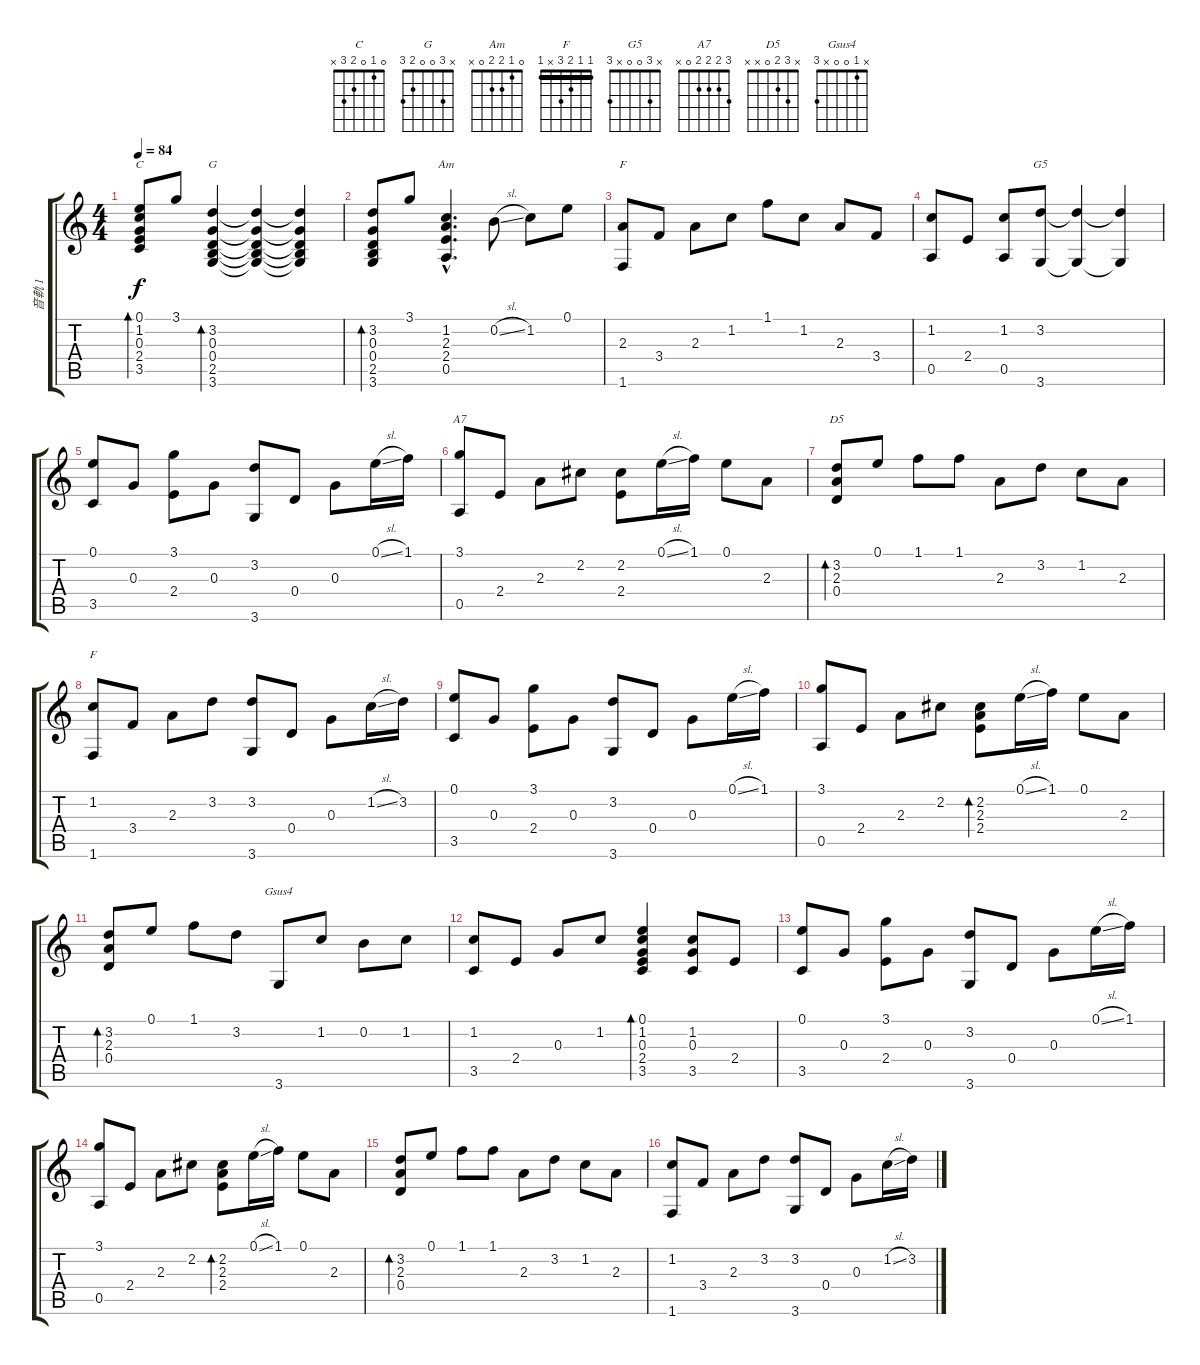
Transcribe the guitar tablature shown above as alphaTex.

\track ("音軌 1" "音軌 1") {instrument acousticguitarnylon}
\staff {score tabs}
\tuning (E4 B3 G3 D3 A2 E2) {hide}
\chord ("C" 0 1 0 2 3 x)
\chord ("G" x 3 0 0 2 3)
\chord ("Am" 0 1 2 2 0 x)
\chord ("F" 1 1 2 3 3 1) {barre 1}
\chord ("G5" x 3 0 0 x 3)
\chord ("A7" 3 2 2 2 0 x)
\chord ("D5" x 3 2 0 x x)
\chord ("F" 1 1 2 3 x 1) {barre 1}
\chord ("Gsus4" x 1 0 0 x 3)
\ts (4 4)
\tempo 84
\clef g2
\ks c
(0.1 1.2 0.3 2.4 3.5).8{bd 240 ch "C" dy f instrument acousticguitarnylon} 3.1.8 (3.2 0.3 0.4 2.5 3.6).4{bd 480 ch "G"} (3.2{t} 0.3{t} 0.4{t} 2.5{t} 3.6{t}).4 (3.2{t} 0.3{t} 0.4{t} 2.5{t} 3.6{t}).4 |
(3.2 0.3 0.4 2.5 3.6).8{bd 240} 3.1.8 (1.2{hac} 2.3{hac} 2.4{hac} 0.5{hac}).4{d ch "Am"} 0.2{sl}.8 1.2.8 0.1.8 |
(2.3 1.6).8{ch "F"} 3.4.8 2.3.8 1.2.8 1.1.8 1.2.8 2.3.8 3.4.8 |
(1.2 0.5).8 2.4.8 (1.2 0.5).8 (3.2 3.6).8{ch "G5"} (3.2{t} 3.6{t}).4 (3.2{t} 3.6{t}).4 |
(0.1 3.5).8 0.3.8 (3.1 2.4).8 0.3.8 (3.2 3.6).8 0.4.8 0.3.8 0.1{sl}.16 1.1.16 |
(3.1 0.5).8{ch "A7"} 2.4.8 2.3.8 2.2.8 (2.2 2.4).8 0.1{sl}.16 1.1.16 0.1.8 2.3.8 |
(3.2 2.3 0.4).8{bd 240 ch "D5"} 0.1.8 1.1.8 1.1.8 2.3.8 3.2.8 1.2.8 2.3.8 |
(1.2 1.6).8{ch "F"} 3.4.8 2.3.8 3.2.8 (3.2 3.6).8 0.4.8 0.3.8 1.2{sl}.16 3.2.16 |
(0.1 3.5).8 0.3.8 (3.1 2.4).8 0.3.8 (3.2 3.6).8 0.4.8 0.3.8 0.1{sl}.16 1.1.16 |
(3.1 0.5).8 2.4.8 2.3.8 2.2.8 (2.2 2.3 2.4).8{bd 240} 0.1{sl}.16 1.1.16 0.1.8 2.3.8 |
(3.2 2.3 0.4).8{bd 240} 0.1.8 1.1.8 3.2.8 3.6.8{ch "Gsus4"} 1.2.8 0.2.8 1.2.8 |
(1.2 3.5).8 2.4.8 0.3.8 1.2.8 (0.1 1.2 0.3 2.4 3.5).4{bd 480} (1.2 0.3 3.5).8 2.4.8 |
(0.1 3.5).8 0.3.8 (3.1 2.4).8 0.3.8 (3.2 3.6).8 0.4.8 0.3.8 0.1{sl}.16 1.1.16 |
(3.1 0.5).8 2.4.8 2.3.8 2.2.8 (2.2 2.3 2.4).8{bd 240} 0.1{sl}.16 1.1.16 0.1.8 2.3.8 |
(3.2 2.3 0.4).8{bd 240} 0.1.8 1.1.8 1.1.8 2.3.8 3.2.8 1.2.8 2.3.8 |
(1.2 1.6).8 3.4.8 2.3.8 3.2.8 (3.2 3.6).8 0.4.8 0.3.8 1.2{sl}.16 3.2.16
